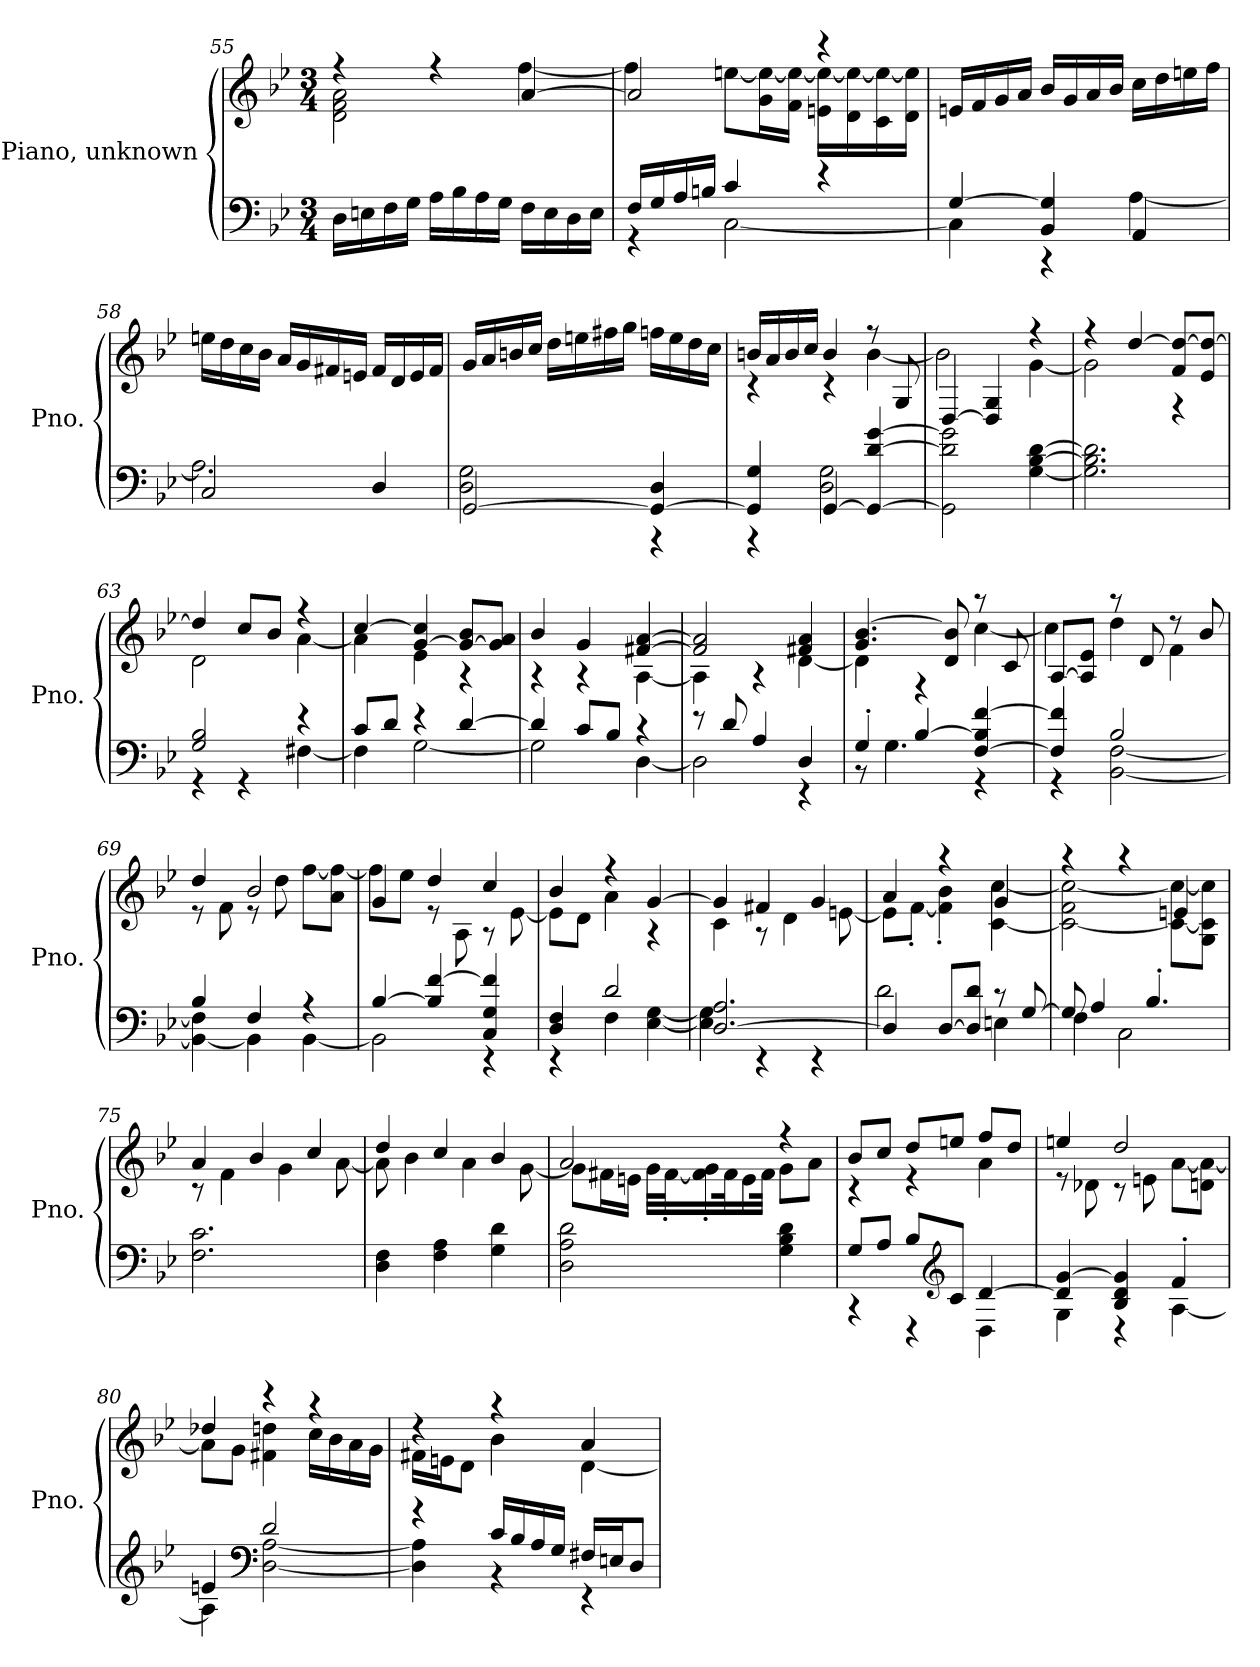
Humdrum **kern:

**kern	**kern
*part1	*part1
*staff2	*staff1
*I"Piano, unknown	*
*I'Pno.	*
*clefF4	*clefG2
*k[b-e-]	*k[b-e-]
*M3/4	*M3/4
=55	=55
*	*^
16D\LL	4r	2d\ 2f\ 2a\
16En\	.	.
16F\	.	.
16G\JJ	.	.
16A\LL	4r	.
16B-\	.	.
16A\	.	.
16G\JJ	.	.
16F\LL	[4a/	[4ff\
16E\	.	.
16D\	.	.
16E\JJ	.	.
=56	=56	=56
*^	*	*
16F/LL	4r	2a/]	4ff\]
16G/	.	.	.
16A/	.	.	.
16Bn/JJ	.	.	.
4c/	[2C\	.	[8een\L
.	.	.	16g\ 16ee\_L
.	.	.	16f\ 16ee\_JJ
4r	.	4r	16en\ 16ee\_LL
.	.	.	16d\ 16ee\_
.	.	.	16c\ 16ee\_
.	.	.	16d\ 16ee\]JJ
*	*	*v	*v
!!LO:LB:g=z
=57	=57	=57
[4G/	4C\]	16en/LL
.	.	16f/
.	.	16g/
.	.	16a/JJ
4BB-/ 4G/]	4r	16b-/LL
.	.	16g/
.	.	16a/
.	.	16b-/JJ
4AA/	[4A\	16cc\LL
.	.	16dd\
.	.	16een\
.	.	16ff\JJ
=58	=58	=58
2C/	2.A\]	16een\LL
.	.	16dd\
.	.	16cc\
.	.	16b-\JJ
.	.	16a/LL
.	.	16g/
.	.	16f#X/
.	.	16en/JJ
4D/	.	16f#/LL
.	.	16d/
.	.	16e/
.	.	16f#/JJ
=59	=59	=59
[2GG/	2D\ 2G\	16g/LL
.	.	16a/
.	.	16bn/
.	.	16cc/JJ
.	.	16dd\LL
.	.	16een\
.	.	16ff#X\
.	.	16gg\JJ
4GG/_ 4D/	4r	16ffn\LL
.	.	16ee\
.	.	16dd\
.	.	16cc\JJ
!!LO:LB:g=z
=60	=60	=60
*	*	*^
4GG/] 4G/	4r	16bn/LL	4r
.	.	16a/	.
.	.	16b/	.
.	.	16cc/JJ	.
[4GG/	2D\ 2G\	4b/	4r
4GG/_ [4d/ [4g/	.	8r	[4b\
.	.	8G/	.
*v	*v	*	*
=61	=61	=61
2GG\] 2d\] 2g\]	[4D/	2b\]
.	4D/] 4G/	.
[4G\ [4B-\ [4d\	4r	[4g\
=62	=62	=62
2.G\] 2.B-\] 2.d\]	4r	2g\]
.	[4dd/	.
.	8f/ 8dd/_L	4r
.	8e-/ 8dd/_J	.
=63	=63	=63
*^	*	*
2G/ 2B-/	4r	4dd/]	2d\
.	4r	8cc/L	.
.	.	8b-/J	.
4r	[4F#X\	4r	[4a\
=64	=64	=64	=64
8c/L	4F#\]	[4cc/	4a\]
8d/J	.	.	.
4r	[2G\	[4g/ 4cc/]	4e-\
[4d/	.	8g/_ 8b-/L	4r
.	.	8g/] 8a/J	.
=65	=65	=65	=65
4d/]	2G\]	4b-/	4r
8c/L	.	4g/	4r
8B-/J	.	.	.
4r	[4D\	[4f#X/ [4a/	[4A\
!!LO:LB:g=z	!!
=66	=66	=66	=66
8r	2D\]	2f#/] 2a/]	4A\]
8d/	.	.	.
4A/	.	.	4r
4D/	4r	4f#X/ 4a/	[4d\
=67	=67	=67	=67
4G'/	8r	4.g/ [4.b-/	4d\]
.	4.G\	.	.
[4B-/	.	.	4r
.	.	8d/ 8b-/]	.
[4F/ 4B-/] [4f/	4r	8r	[4cc\
.	.	8c/	.
=68	=68	=68	=68
4F/] 4f/]	4r	[8A/L	4cc\]
.	.	8A/] 8e-/J	.
2B-/	[2BB-\ [2F\	8r	4dd\
.	.	8d/	.
.	.	8r	4f\
.	.	8b-/	.
=69	=69	=69	=69
4B-/	4BB-\_ 4F\]	4dd/	8r
.	.	.	8f\
4F/	4BB-\]	2b-/	8r
.	.	.	8dd\
4r	[4BB-\	.	[8ff\L
.	.	.	8a\ 8ff\_J
=70	=70	=70	=70
[4B-/	2BB-\]	4g/	8ff\L]
.	.	.	8ee-\J
4B-/] [4f/	.	4dd/	8r
.	.	.	8A\
4C/ 4G/ 4f/]	4r	4cc/	8r
.	.	.	[8e-\
=71	=71	=71	=71
4D/ 4F/	4r	4b-/	8e-\L]
.	.	.	8d\J
2d/	4F\	4r	4a\
.	[4E-\ [4G\	[4g/	4r
!!LO:LB:g=z	!!
=72	=72	=72	=72
[2.D/ 2.A/	4E-\] 4G\]	4g/]	4c\
.	4r	4f#X/	8r
.	.	.	4d\
.	4r	4g/	.
.	.	.	[8en\
=73	=73	=73	=73
4D/]	2d\	4a/	8e\L]
.	.	.	[8f'\J
[8D/L	.	4r	4f\]' 4b-\'
8D/] 8d/J	.	.	.
8r	4En\	4g/	[4c\ [4cc\
[8G/	.	.	.
=74	=74	=74	=74
8G/]	4F\	4r	2c\_ 2f\ 2cc\_
4A/	.	.	.
.	2C\	4r	.
4.B-'/	.	.	.
.	.	4en/	8c\_ 8cc\_L
.	.	.	8G\ 8c\] 8cc\]J
*v	*v	*	*
=75	=75	=75
2.F\ 2.c\	4a/	8r
.	.	4f\
.	4b-/	.
.	.	4g\
.	4cc/	.
.	.	[8a\
=76	=76	=76
4D\ 4F\	4dd/	8a\]
.	.	4b-\
4F\ 4A\	4cc/	.
.	.	4a\
4G\ 4d\	4b-/	.
.	.	[8g\
!!LO:LB:g=z	!!
=77	=77	=77
2D\ 2A\ 2d\	2a/	8g\L]
.	.	16f#X\L
.	.	16en\JJ
.	.	32g\LLL
.	.	[32f#'\J
.	.	16f#\]' 16g\'
.	.	32f#\K
.	.	16e\
.	.	32f#\JJk
4G\ 4B-\ 4d\	4r	8g\L
.	.	8a\J
=78	=78	=78
*^	*	*
8G/L	4r	8b-/L	4r
8A/J	.	8cc/J	.
8B-/L	4r	8dd/L	4r
*clefG2	*	*	*
8c/J	.	8een/J	.
[4d/	4D\	8ff/L	4a\
.	.	8dd/J	.
=79	=79	=79	=79
4d/] [4g/	4G\	4een/	8r
.	.	.	8d-X\
4B-/ 4d/ 4g/]	4r	2dd/	8r
.	.	.	8en\
4f'/	[4A\	.	[8a\L
.	.	.	8dn\ 8a\_J
=80	=80	=80	=80
4en/	4A\]	4dd-X/	8a\L]
.	.	.	8g\J
*clefF4	*	*	*
2d/	[2D\ [2A\	4r	4f#X\ 4ddn\
.	.	4r	16cc\LL
.	.	.	16b-\
.	.	.	16a\
.	.	.	16g\JJ
!!LO:PB:g=z	!!
=81	=81	=81	=81
4r	4D\] 4A\]	4r	16f#X\LL
.	.	.	16en\J
.	.	.	8d\J
16c/LL	4r	4r	4b-\
16B-/	.	.	.
16A/	.	.	.
16G/JJ	.	.	.
16F#X/LL	4r	4a/	[4d\
16En/J	.	.	.
8D/J	.	.	.
*v	*v	*	*
*	*v	*v
=	=
*-	*-
